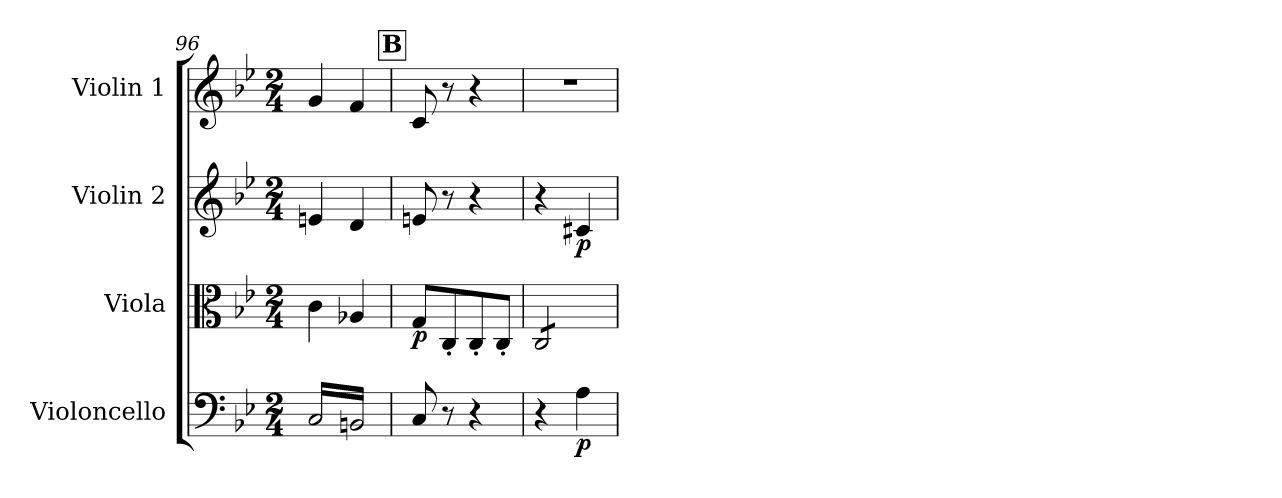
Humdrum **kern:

**kern	**dynam	**kern	**dynam	**kern	**dynam	**kern
*part4	*part4	*part3	*part3	*part2	*part2	*part1
*staff4	*staff4	*staff3	*staff3	*staff2	*staff2	*staff1
*I"Violoncello	*	*I"Viola	*	*I"Violin 2	*	*I"Violin 1
*I'Vc	*	*I'Vla	*	*I'Vln	*	*I'Vln
*clefF4	*	*clefC3	*	*clefG2	*	*clefG2
*k[b-e-]	*	*k[b-e-]	*	*k[b-e-]	*	*k[b-e-]
*M2/4	*	*M2/4	*	*M2/4	*	*M2/4
=96	=96	=96	=96	=96	=96	=96
*tremolo	*	*	*	*	*	*
16C/LL	.	4c\	.	4en/	.	4g/
16BBn/	.	.	.	.	.	.
16C/	.	.	.	.	.	.
16BBn/	.	.	.	.	.	.
16C/	.	4A-X/	.	4d/	.	4f/
16BBn/	.	.	.	.	.	.
16C/	.	.	.	.	.	.
16BBn/JJ	.	.	.	.	.	.
*Xtremolo	*	*	*	*	*	*
!!LO:REH:place=s1:a:B:cj:fs=14:t=B
=97	=97	=97	=97	=97	=97	=97
!	!	!	!LO:DY:b	!	!	!
8C/	.	8G/L	p	8en/	.	8c/
.	.	.	.	.	.	.
8r	.	8C'/	.	8r	.	8r
.	.	.	.	.	.	.
4r	.	8C'/	.	4r	.	4r
.	.	8C'/J	.	.	.	.
=98	=98	=98	=98	=98	=98	=98
!	!	!LO:TX:a:t=1	!	!	!	!
*	*	*tremolo	*	*	*	*
4r	.	8C/L	.	4r	.	2r
.	.	8C/	.	.	.	.
!	!LO:DY:b	!	!	!	!LO:DY:b	!
4A\	p	8C/	.	4c#X/	p	.
.	.	8C/J	.	.	.	.
*	*	*Xtremolo	*	*	*	*
=	=	=	=	=	=	=
*-	*-	*-	*-	*-	*-	*-
